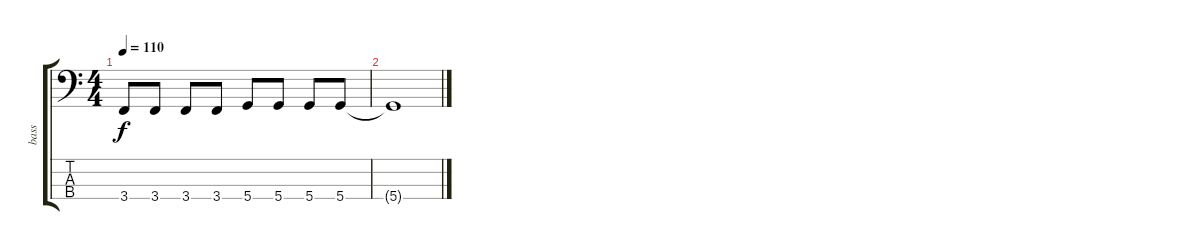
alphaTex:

\track ("bass" "bass") {instrument electricbasspick}
\staff {score tabs}
\tuning (F2 C2 G1 D1) {hide}
\ts (4 4)
\tempo 110
\clef f4
\ks c
3.4.8{dy f} 3.4.8 3.4.8 3.4.8 5.4.8 5.4.8 5.4.8 5.4.8 |
5.4{t}.1
